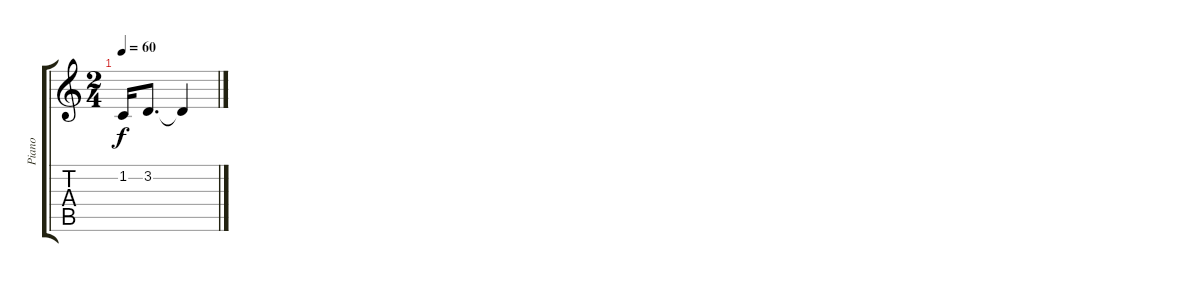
\track ("Piano" "Piano") {instrument acousticgrandpiano}
\staff {score tabs}
\tuning (E4 B3 G3 D3 A2 E2) {hide}
\ts (2 4)
\tempo 60
\clef g2
\ks c
1.2{t}.16{dy f} 3.2.8{d} 3.2{t}.4
